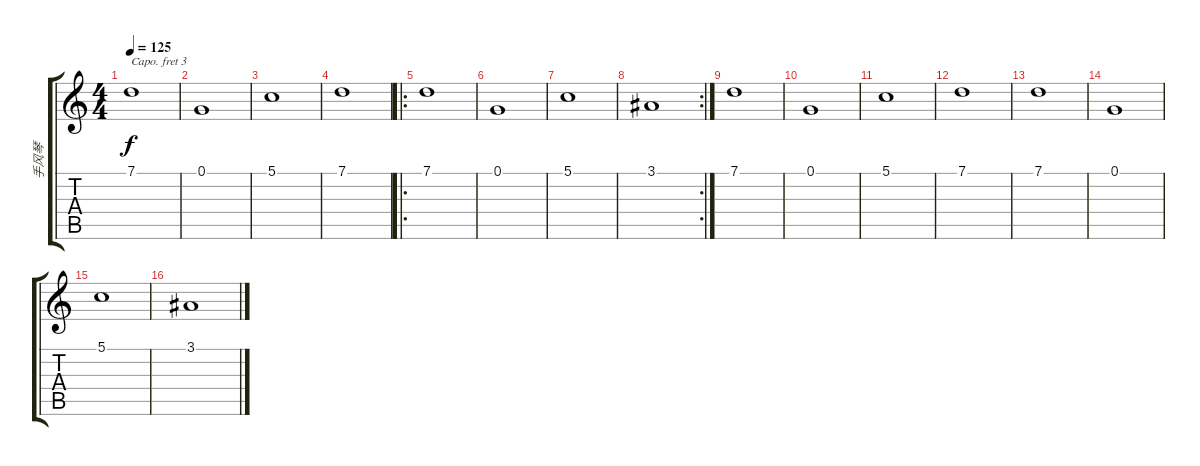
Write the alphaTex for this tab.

\track ("手风琴" "手风琴") {instrument accordion}
\staff {score tabs}
\capo 3
\tuning (E4 B3 G3 D3 A2 E2) {hide}
\ts (4 4)
\tempo 125
\clef g2
\ks c
7.1.1{dy f} |
0.1.1 |
5.1.1 |
7.1.1 |
\ro
7.1.1 |
0.1.1 |
5.1.1 |
\rc 2
3.1.1 |
7.1.1{volume 6} |
0.1.1 |
5.1.1 |
7.1.1 |
7.1.1{volume 4} |
0.1.1 |
5.1.1 |
3.1.1
